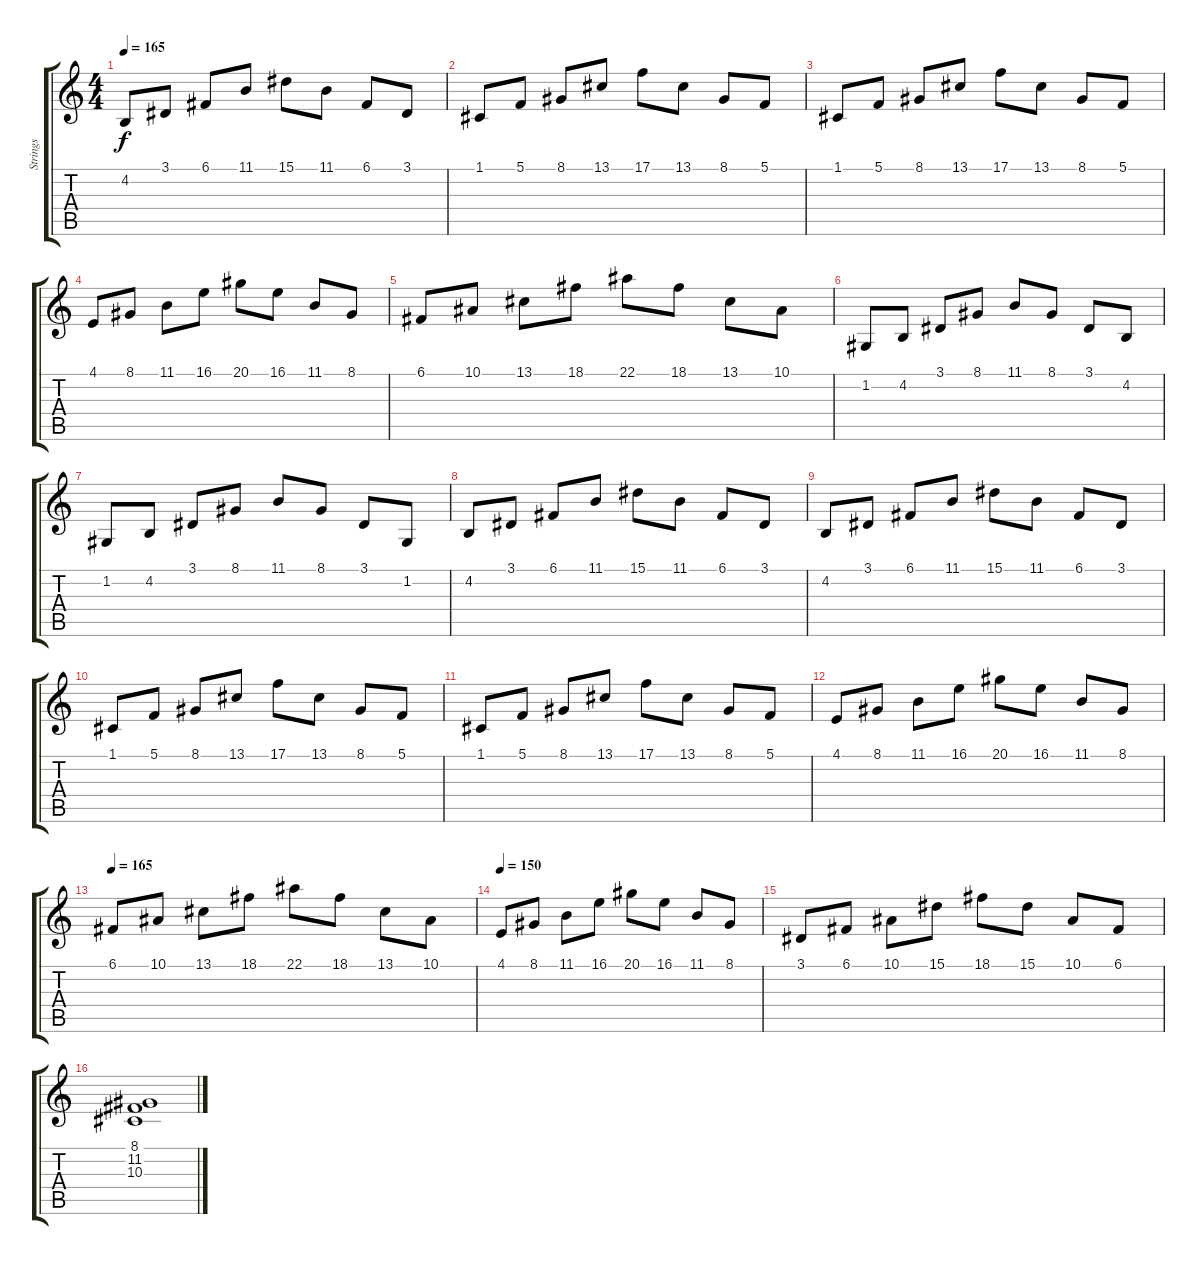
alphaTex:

\track ("Strings" "Strings") {instrument stringensemble1}
\staff {score tabs}
\tuning (C4 G3 Eb3 Bb2 F2 C2) {hide}
\ts (4 4)
\tempo 165
\clef g2
\ks c
4.2.8{dy f} 3.1.8 6.1.8 11.1.8 15.1.8 11.1.8 6.1.8 3.1.8 |
1.1.8 5.1.8 8.1.8 13.1.8 17.1.8 13.1.8 8.1.8 5.1.8 |
1.1.8 5.1.8 8.1.8 13.1.8 17.1.8 13.1.8 8.1.8 5.1.8 |
4.1.8 8.1.8 11.1.8 16.1.8 20.1.8 16.1.8 11.1.8 8.1.8 |
6.1.8 10.1.8 13.1.8 18.1.8 22.1.8 18.1.8 13.1.8 10.1.8 |
1.2.8 4.2.8 3.1.8 8.1.8 11.1.8 8.1.8 3.1.8 4.2.8 |
1.2.8 4.2.8 3.1.8 8.1.8 11.1.8 8.1.8 3.1.8 1.2.8 |
4.2.8 3.1.8 6.1.8 11.1.8 15.1.8 11.1.8 6.1.8 3.1.8 |
4.2.8 3.1.8 6.1.8 11.1.8 15.1.8 11.1.8 6.1.8 3.1.8 |
1.1.8 5.1.8 8.1.8 13.1.8 17.1.8 13.1.8 8.1.8 5.1.8 |
1.1.8 5.1.8 8.1.8 13.1.8 17.1.8 13.1.8 8.1.8 5.1.8 |
4.1.8 8.1.8 11.1.8 16.1.8 20.1.8 16.1.8 11.1.8 8.1.8 |
\tempo 165
6.1.8 10.1.8 13.1.8 18.1.8 22.1.8 18.1.8 13.1.8 10.1.8 |
\tempo 150
4.1.8 8.1.8 11.1.8 16.1.8 20.1.8 16.1.8 11.1.8 8.1.8 |
3.1.8 6.1.8 10.1.8 15.1.8 18.1.8 15.1.8 10.1.8 6.1.8 |
(8.1 11.2 10.3).1
